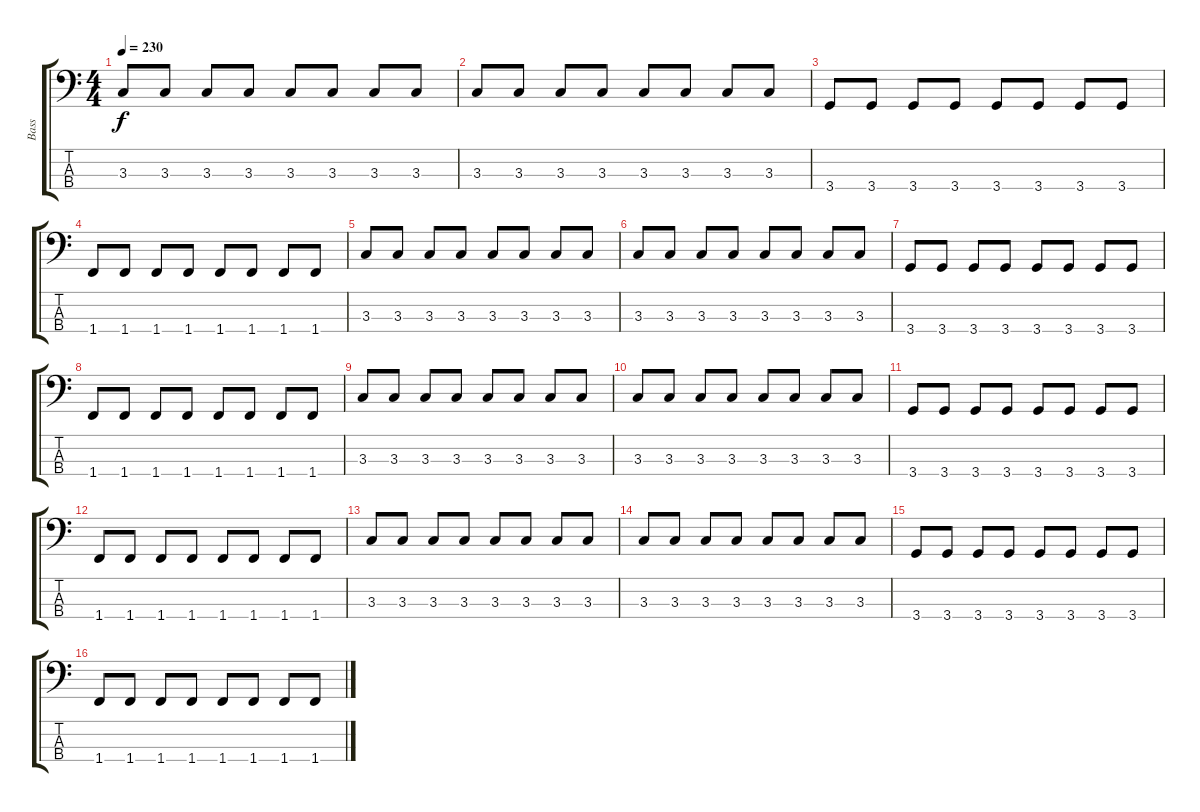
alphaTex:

\track ("Bass" "Bass") {instrument electricbasspick}
\staff {score tabs}
\tuning (G2 D2 A1 E1) {hide}
\ts (4 4)
\tempo 230
\clef f4
\ks c
3.3.8{dy f balance 8} 3.3.8 3.3.8 3.3.8 3.3.8 3.3.8 3.3.8 3.3.8 |
3.3.8 3.3.8 3.3.8 3.3.8 3.3.8 3.3.8 3.3.8 3.3.8 |
3.4.8 3.4.8 3.4.8 3.4.8 3.4.8 3.4.8 3.4.8 3.4.8 |
1.4.8 1.4.8 1.4.8 1.4.8 1.4.8 1.4.8 1.4.8 1.4.8 |
3.3.8 3.3.8 3.3.8 3.3.8 3.3.8 3.3.8 3.3.8 3.3.8 |
3.3.8 3.3.8 3.3.8 3.3.8 3.3.8 3.3.8 3.3.8 3.3.8 |
3.4.8 3.4.8 3.4.8 3.4.8 3.4.8 3.4.8 3.4.8 3.4.8 |
1.4.8 1.4.8 1.4.8 1.4.8 1.4.8 1.4.8 1.4.8 1.4.8 |
3.3.8 3.3.8 3.3.8 3.3.8 3.3.8 3.3.8 3.3.8 3.3.8 |
3.3.8 3.3.8 3.3.8 3.3.8 3.3.8 3.3.8 3.3.8 3.3.8 |
3.4.8 3.4.8 3.4.8 3.4.8 3.4.8 3.4.8 3.4.8 3.4.8 |
1.4.8 1.4.8 1.4.8 1.4.8 1.4.8 1.4.8 1.4.8 1.4.8 |
3.3.8 3.3.8 3.3.8 3.3.8 3.3.8 3.3.8 3.3.8 3.3.8 |
3.3.8 3.3.8 3.3.8 3.3.8 3.3.8 3.3.8 3.3.8 3.3.8 |
3.4.8 3.4.8 3.4.8 3.4.8 3.4.8 3.4.8 3.4.8 3.4.8 |
1.4.8 1.4.8 1.4.8 1.4.8 1.4.8 1.4.8 1.4.8 1.4.8
